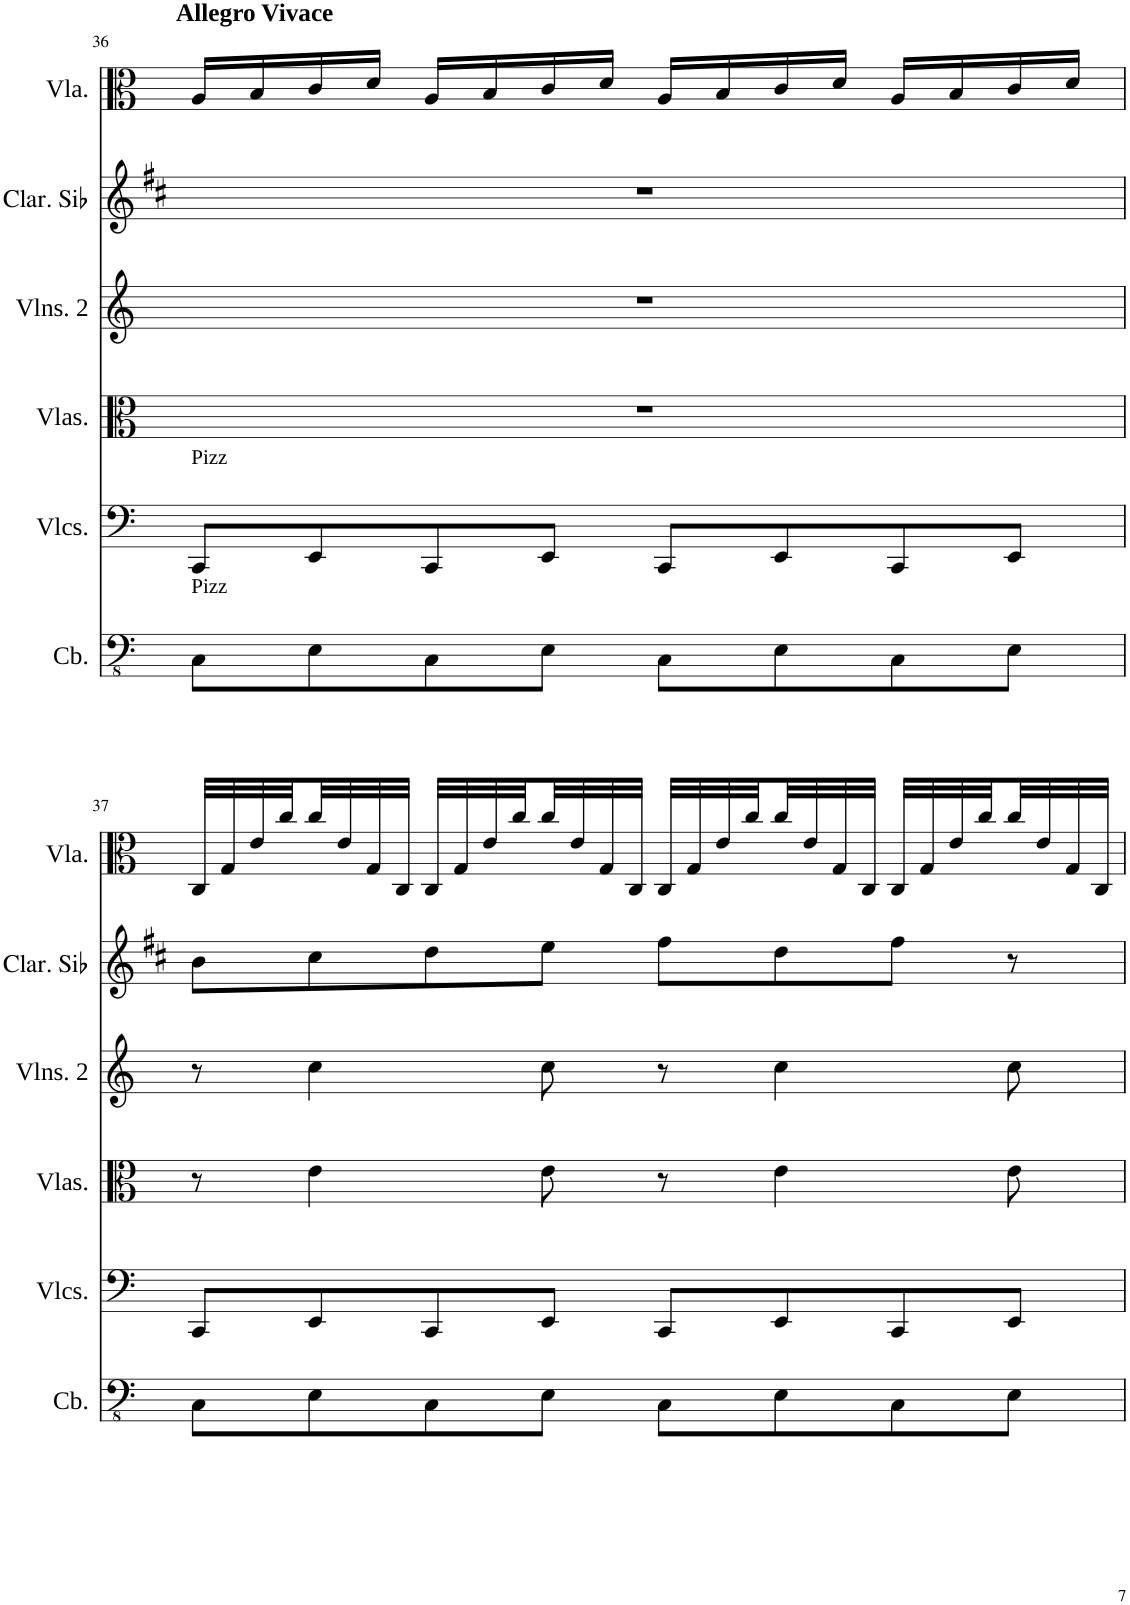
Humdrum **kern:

**kern	**kern	**kern	**kern	**kern	**kern
*part6	*part5	*part4	*part3	*part2	*part1
*staff6	*staff5	*staff4	*staff3	*staff2	*staff1
*I"Contrabass	*I"Violoncellos	*I"Violas	*I"Violins 2	*I"Clarinette en Sib	*I"Viola
*I'Cb.	*I'Vlcs.	*I'Vlas.	*I'Vlns. 2	*I'Clar. Sib	*I'Vla.
!!LO:PB:g=z
*clefFv4	*clefF4	*clefC3	*clefG2	*clefG2	*clefC3
*Trd7c12	*	*	*	*Trd1c2	*
*k[]	*k[]	*k[]	*k[]	*k[f#c#]	*k[]
*M4/4	*M4/4	*M4/4	*M4/4	*M4/4	*M4/4
=36	=36	=36	=36	=36	=36
!	!	!	!	!	!LO:TX:a:B:t=Allegro Vivace
!	!LO:TX:a:t=Pizz	!	!	!	!
!LO:TX:a:t=Pizz	!	!	!	!	!
8CC\L	8CC/L	1r	1r	1r	16A/LL
.	.	.	.	.	16B/
8EE\	8EE/	.	.	.	16c/
.	.	.	.	.	16d/JJ
8CC\	8CC/	.	.	.	16A/LL
.	.	.	.	.	16B/
8EE\J	8EE/J	.	.	.	16c/
.	.	.	.	.	16d/JJ
8CC\L	8CC/L	.	.	.	16A/LL
.	.	.	.	.	16B/
8EE\	8EE/	.	.	.	16c/
.	.	.	.	.	16d/JJ
8CC\	8CC/	.	.	.	16A/LL
.	.	.	.	.	16B/
8EE\J	8EE/J	.	.	.	16c/
.	.	.	.	.	16d/JJ
!!LO:LB:g=z
=37	=37	=37	=37	=37	=37
8CC\L	8CC/L	8r	8r	8b\L	32C/LLL
.	.	.	.	.	32G/
.	.	.	.	.	32e/
.	.	.	.	.	32cc/
8EE\	8EE/	4e\	4cc\	8cc#\	32cc/
.	.	.	.	.	32e/
.	.	.	.	.	32G/
.	.	.	.	.	32C/JJJ
8CC\	8CC/	.	.	8dd\	32C/LLL
.	.	.	.	.	32G/
.	.	.	.	.	32e/
.	.	.	.	.	32cc/
8EE\J	8EE/J	8e\	8cc\	8ee\J	32cc/
.	.	.	.	.	32e/
.	.	.	.	.	32G/
.	.	.	.	.	32C/JJJ
8CC\L	8CC/L	8r	8r	8ff#\L	32C/LLL
.	.	.	.	.	32G/
.	.	.	.	.	32e/
.	.	.	.	.	32cc/
8EE\	8EE/	4e\	4cc\	8dd\	32cc/
.	.	.	.	.	32e/
.	.	.	.	.	32G/
.	.	.	.	.	32C/JJJ
8CC\	8CC/	.	.	8ff#\J	32C/LLL
.	.	.	.	.	32G/
.	.	.	.	.	32e/
.	.	.	.	.	32cc/
8EE\J	8EE/J	8e\	8cc\	8r	32cc/
.	.	.	.	.	32e/
.	.	.	.	.	32G/
.	.	.	.	.	32C/JJJ
=	=	=	=	=	=
*-	*-	*-	*-	*-	*-
